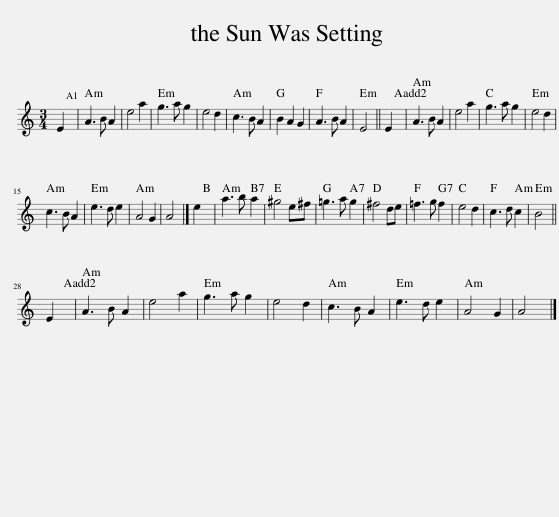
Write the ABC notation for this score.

X:1
L:1/8
M:3/4
I:linebreak $
K:C
V:1 treble
V:1
 E2 | A3 B A2 | e4 a2 | g3 a g2 | e4 d2 | %5
 c3 B A2 | B2 A2 G2 | A3 B A2 | E4 || E2 | %10
 A3 B A2 | e4 a2 | g3 a g2 | e4 d2 |$ c3 B A2 | %15
 e3 d e2 | A4 G2 | A4 |] e2 | a3 b a2 | %20
 ^g4 e^f | =g3 a g2 | ^f4 de | =f3 g f2 | e4 d2 | %25
 c3 d c2 | B4 ||$ E2 | A3 B A2 | e4 a2 | %30
 g3 a g2 | e4 d2 | c3 B A2 | e3 d e2 | A4 G2 | %35
 A4 |] %36
